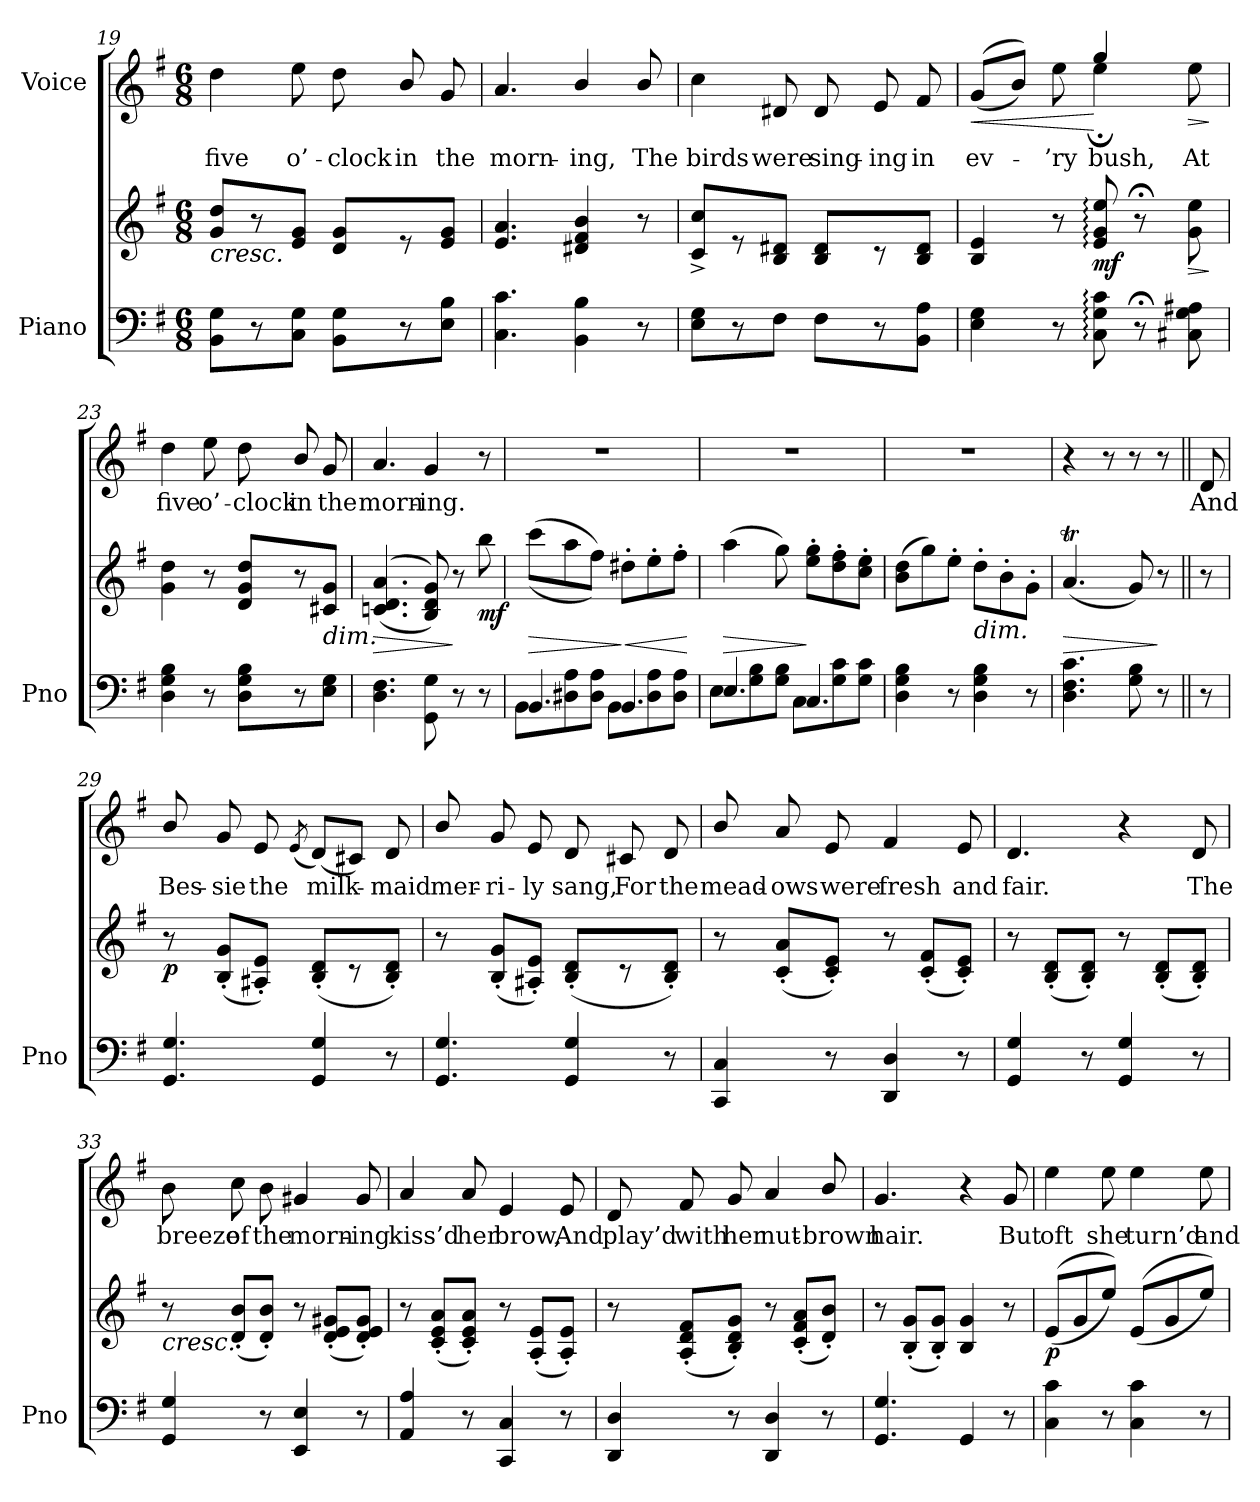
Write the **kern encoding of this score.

**kern	**kern	**dynam	**kern	**text	**dynam
*part2	*part2	*part2	*part1	*part1	*part1
*staff3	*staff2	*staff2/3	*staff1	*staff1	*staff1
*I"Piano	*	*	*I"Voice	*	*
*I'Pno	*	*	*	*	*
*clefF4	*clefG2	*	*clefG2	*	*
*k[f#]	*k[f#]	*	*k[f#]	*	*
*M6/8	*M6/8	*	*M6/8	*	*
=19	=19	=19	=19	=19	=19
!	!LO:TX:b:i:t=cresc.	!	!	!	!
!	!	!	!	!LO:LY:b	!
8BB\ 8G\L	8g/ 8dd/L	.	4dd\	five	.
8r	8r	.	.	.	.
!	!	!	!	!LO:LY:b	!
8C\ 8G\J	8e/ 8g/J	.	8ee\	o’-	.
!	!	!	!	!LO:LY:b	!
8BB\ 8G\L	8d/ 8g/L	.	8dd\	-clock	.
!	!	!	!	!LO:LY:b	!
8r	8r	.	8b/	in	.
!	!	!	!	!LO:LY:b	!
8E\ 8B\J	8e/ 8g/J	.	8g/	the	.
=20	=20	=20	=20	=20	=20
!	!	!	!	!LO:LY:b	!
4.C\ 4.c\	4.e/ 4.a/	.	4.a/	morn-	.
!	!	!	!	!LO:LY:b	!
4BB\ 4B\	4d#X/ 4f#/ 4b/	.	4b/	-ing,	.
!	!	!	!	!LO:LY:b	!
8r	8r	.	8b/	The	.
!!LO:PB:g=z
=21	=21	=21	=21	=21	=21
!	!	!	!	!LO:LY:b	!
8E\ 8G\L	8c/^ 8cc/^L	.	4cc\	birds	.
8r	8r	.	.	.	.
!	!	!	!	!LO:LY:b	!
8F#\J	8B/ 8d#X/J	.	8d#X/	were	.
!	!	!	!	!LO:LY:b	!
8F#\L	8B/ 8d#/L	.	8d#/	sing-	.
!	!	!	!	!LO:LY:b	!
8r	8r	.	8e/	-ing	.
!	!	!	!	!LO:LY:b	!
8BB\ 8A\J	8B/ 8d#/J	.	8f#/	in	.
=22	=22	=22	=22	=22	=22
!	!	!	!	!LO:LY:b	!LO:HP:b
*	*	*	*^	*	*
4E\ 4G\	4B/ 4e/	.	(<(<8g/L	4.ryy	ev-	<
.	.	.	8b/J))	.	.	.
!	!	!	!	!	!LO:LY:b	!
8r	8r	.	8ee\	.	-’ry	.
!	!	!LO:DY:b	!	!	!LO:LY:b	!
8C\: 8G\: 8c\:	8e/: 8g/: 8ee/:	mf	4gg/	4ee;<\	bush,	[
8r;<	8r;<	.	.	.	.	.
!	!	!LO:HP:b	!	!	!LO:LY:b	!LO:HP:b
8C#X\ 8G\ 8A#X\	8g\ 8ee\	>	8ee\	8ryy	At	>
*	*	*	*v	*v	*	*
.	.	]	.	.	]
=23	=23	=23	=23	=23	=23
!	!	!	!	!LO:LY:b	!
4D\ 4G\ 4B\	4g\ 4dd\	.	4dd\	five	.
!	!	!	!	!LO:LY:b	!
8r	8r	.	8ee\	o’-	.
!	!	!	!	!LO:LY:b	!
8D\ 8G\ 8B\L	8d/ 8g/ 8dd/L	.	8dd\	-clock	.
!	!	!	!	!LO:LY:b	!
8r	8r	.	8b/	in	.
!	!LO:TX:b:i:t=dim.	!	!	!	!
!	!	!	!	!LO:LY:b	!
8E\ 8G\J	8c#X/ 8g/J	.	8g/	the	.
=24	=24	=24	=24	=24	=24
!	!	!LO:HP:b	!	!LO:LY:b	!
4.D\ 4.F#\	(>(<4.cn/ 4.d/ 4.a/	>	4.a/	morn-	.
!	!	!	!	!LO:LY:b	!
8GG\ 8G\	8B/ 8d/ 8g/))	.	4g/	-ing.	.
8r	8r	]	.	.	.
!	!	!LO:DY:b	!	!	!
8r	8bb\	mf	8r	.	.
!!LO:LB:g=z
=25	=25	=25	=25	=25	=25
*^	*	*	*	*	*
!	!	!	!LO:HP:b	!	!	!
4.BB/	8BB\L	(>(>8ccc\L	>	2.r	.	.
.	8D#X\ 8A\	8aa\	.	.	.	.
.	8D#\ 8A\J	8ff#\J))	.	.	.	.
!	!	!	!LO:HP:n=1:b	!	!	!
4.BB/	8BB\L	8dd#X'\L	] <	.	.	.
.	8D#\ 8A\	8ee'\	.	.	.	.
.	8D#\ 8A\J	8ff#'\J	.	.	.	.
*v	*v	*	*	*	*	*
.	.	[	.	.	.
=26	=26	=26	=26	=26	=26
*^	*	*	*	*	*
!	!	!	!LO:HP:b	!	!	!
4.E/	8E\L	(>4aa\	>	2.r	.	.
.	8G\ 8B\	.	.	.	.	.
.	8G\ 8B\J	8gg\)	.	.	.	.
4.C/	8C\L	8ee\' 8gg\'L	]	.	.	.
.	8G\ 8c\	8dd\' 8ff#\'	.	.	.	.
.	8G\ 8c\J	8cc\' 8ee\'J	.	.	.	.
*v	*v	*	*	*	*	*
=27	=27	=27	=27	=27	=27
4D\ 4G\ 4B\	(>8b\ 8dd\L	.	2.r	.	.
.	8gg\)	.	.	.	.
8r	8ee'\J	.	.	.	.
!	!LO:TX:b:i:t=dim.	!	!	!	!
4D\ 4G\ 4B\	8dd'\L	.	.	.	.
.	8b'\	.	.	.	.
8r	8g'\J	.	.	.	.
=28	=28	=28	=28	=28	=28
!	!	!LO:HP:b	!	!	!
4.D\ 4.F#\ 4.c\	(<4.aT/	>	4r	.	.
.	.	.	8r	.	.
8G\ 8B\	8g/)	.	8r	.	.
8r	8r	]	8r	.	.
=28X2||	=28X2||	=28X2||	=28X2||	=28X2||	=28X2||
!	!	!	!	!LO:LY:b	!
8r	8r	.	8d/	And	.
=29	=29	=29	=29	=29	=29
!	!	!LO:DY:b	!	!LO:LY:b	!
4.GG/ 4.G/	8r	p	8b/	Bes-	.
!	!	!	!	!LO:LY:b	!
.	(<8B/' 8g/'L	.	8g/	-sie	.
!	!	!	!	!LO:LY:b	!
.	8A#X/' 8e/'J)	.	8e/	the	.
.	.	.	(<8qe/	.	.
!	!	!	!	!LO:LY:b	!
4GG/ 4G/	(<8B/' 8d/'L	.	(<8d/L)	milk-	.
.	8r	.	8c#X/J)	.	.
!	!	!	!	!LO:LY:b	!
8r	8B/' 8d/'J)	.	8d/	-maid	.
!!LO:LB:g=z
=30	=30	=30	=30	=30	=30
!	!	!	!	!LO:LY:b	!
4.GG/ 4.G/	8r	.	8b/	mer-	.
!	!	!	!	!LO:LY:b	!
.	(<8B/' 8g/'L	.	8g/	-ri-	.
!	!	!	!	!LO:LY:b	!
.	8A#X/' 8e/'J)	.	8e/	-ly	.
!	!	!	!	!LO:LY:b	!
4GG/ 4G/	(<8B/' 8d/'L	.	8d/	sang,	.
!	!	!	!	!LO:LY:b	!
.	8r	.	8c#X/	For	.
!	!	!	!	!LO:LY:b	!
8r	8B/' 8d/'J)	.	8d/	the	.
=31	=31	=31	=31	=31	=31
!	!	!	!	!LO:LY:b	!
4CC/ 4C/	8r	.	8b/	mead-	.
!	!	!	!	!LO:LY:b	!
.	(<8c/' 8a/'L	.	8a/	-ows	.
!	!	!	!	!LO:LY:b	!
8r	8c/' 8e/'J)	.	8e/	were	.
!	!	!	!	!LO:LY:b	!
4DD/ 4D/	8r	.	4f#/	fresh	.
.	(<8c/' 8f#/'L	.	.	.	.
!	!	!	!	!LO:LY:b	!
8r	8c/' 8e/'J)	.	8e/	and	.
=32	=32	=32	=32	=32	=32
!	!	!	!	!LO:LY:b	!
4GG/ 4G/	8r	.	4.d/	fair.	.
.	(<8B/' 8d/'L	.	.	.	.
8r	8B/' 8d/'J)	.	.	.	.
4GG/ 4G/	8r	.	4r	.	.
.	(<8B/' 8d/'L	.	.	.	.
!	!	!	!	!LO:LY:b	!
8r	8B/' 8d/'J)	.	8d/	The	.
=33	=33	=33	=33	=33	=33
!	!LO:TX:b:i:t=cresc.	!	!	!	!
!	!	!	!	!LO:LY:b	!
4GG/ 4G/	8r	.	8b\	breeze	.
!	!	!	!	!LO:LY:b	!
.	(<8d/' 8b/'L	.	8cc\	of	.
!	!	!	!	!LO:LY:b	!
8r	8d/' 8b/'J)	.	8b\	the	.
!	!	!	!	!LO:LY:b	!
4EE/ 4E/	8r	.	4g#X/	morn-	.
.	(<8d/' 8e/' 8g#X/'L	.	.	.	.
!	!	!	!	!LO:LY:b	!
8r	8d/' 8e/' 8g#/'J)	.	8g#/	-ing	.
=34	=34	=34	=34	=34	=34
!	!	!	!	!LO:LY:b	!
4AA/ 4A/	8r	.	4a/	kiss’d	.
.	(<8c/' 8e/' 8a/'L	.	.	.	.
!	!	!	!	!LO:LY:b	!
8r	8c/' 8e/' 8a/'J)	.	8a/	her	.
!	!	!	!	!LO:LY:b	!
4CC/ 4C/	8r	.	4e/	brow,	.
.	(<8A/' 8e/'L	.	.	.	.
!	!	!	!	!LO:LY:b	!
8r	8A/' 8e/'J)	.	8e/	And	.
!!LO:LB:g=z
=35	=35	=35	=35	=35	=35
!	!	!	!	!LO:LY:b	!
4DD/ 4D/	8r	.	8d/	play’d	.
!	!	!	!	!LO:LY:b	!
.	(<8A/' 8d/' 8f#/'L	.	8f#/	with	.
!	!	!	!	!LO:LY:b	!
8r	8B/' 8d/' 8g/'J)	.	8g/	her	.
!	!	!	!	!LO:LY:b	!
4DD/ 4D/	8r	.	4a/	nut-	.
.	(<8c/' 8f#/' 8a/'L	.	.	.	.
!	!	!	!	!LO:LY:b	!
8r	8d/' 8b/'J)	.	8b/	-brown	.
=36	=36	=36	=36	=36	=36
!	!	!	!	!LO:LY:b	!
4.GG/ 4.G/	8r	.	4.g/	hair.	.
.	(<8B/' 8g/'L	.	.	.	.
.	8B/' 8g/'J)	.	.	.	.
4GG/	4B/ 4g/	.	4r	.	.
!	!	!	!	!LO:LY:b	!
8r	8r	.	8g/	But	.
=37	=37	=37	=37	=37	=37
!	!	!LO:DY:b	!	!LO:LY:b	!
4C\ 4c\	(<(<8e/L	p	4ee\	oft	.
.	8g/	.	.	.	.
!	!	!	!	!LO:LY:b	!
8r	8ee/J))	.	8ee\	she	.
!	!	!	!	!LO:LY:b	!
4C\ 4c\	(<(<8e/L	.	4ee\	turn’d	.
.	8g/	.	.	.	.
!	!	!	!	!LO:LY:b	!
8r	8ee/J))	.	8ee\	and	.
=	=	=	=	=	=
*-	*-	*-	*-	*-	*-
